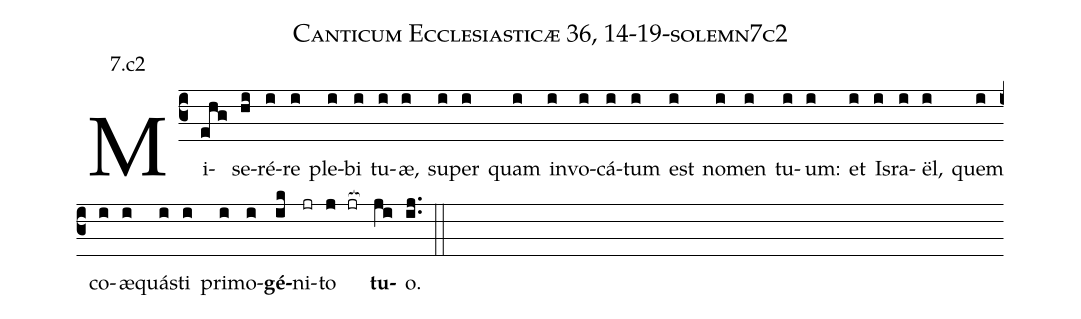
name: Canticum Ecclesiasticæ 36, 14-19-solemn7c2;
annotation: 7.c2;
%%
(c3)Mi(ehg)se(hi)ré(i)re(i) ple(i)bi(i) tu(i)æ,(i) su(i)per(i) quam(i) in(i)vo(i)cá(i)tum(i) est(i) no(i)men(i) tu(i)um:(i) et(i) Is(i)ra(i)ël,(i) quem(i) co(i)æ(i)quá(i)sti(i) pri(i)mo(i)<b>gé</b>(ik)ni(jr)to(j jr[ocb:1{]) <b>tu</b>(ji[ocb:0}])o.(ij..) (::)


%E(i) u(i) o(j) u(i) a(h) e.(ih..) (::)
